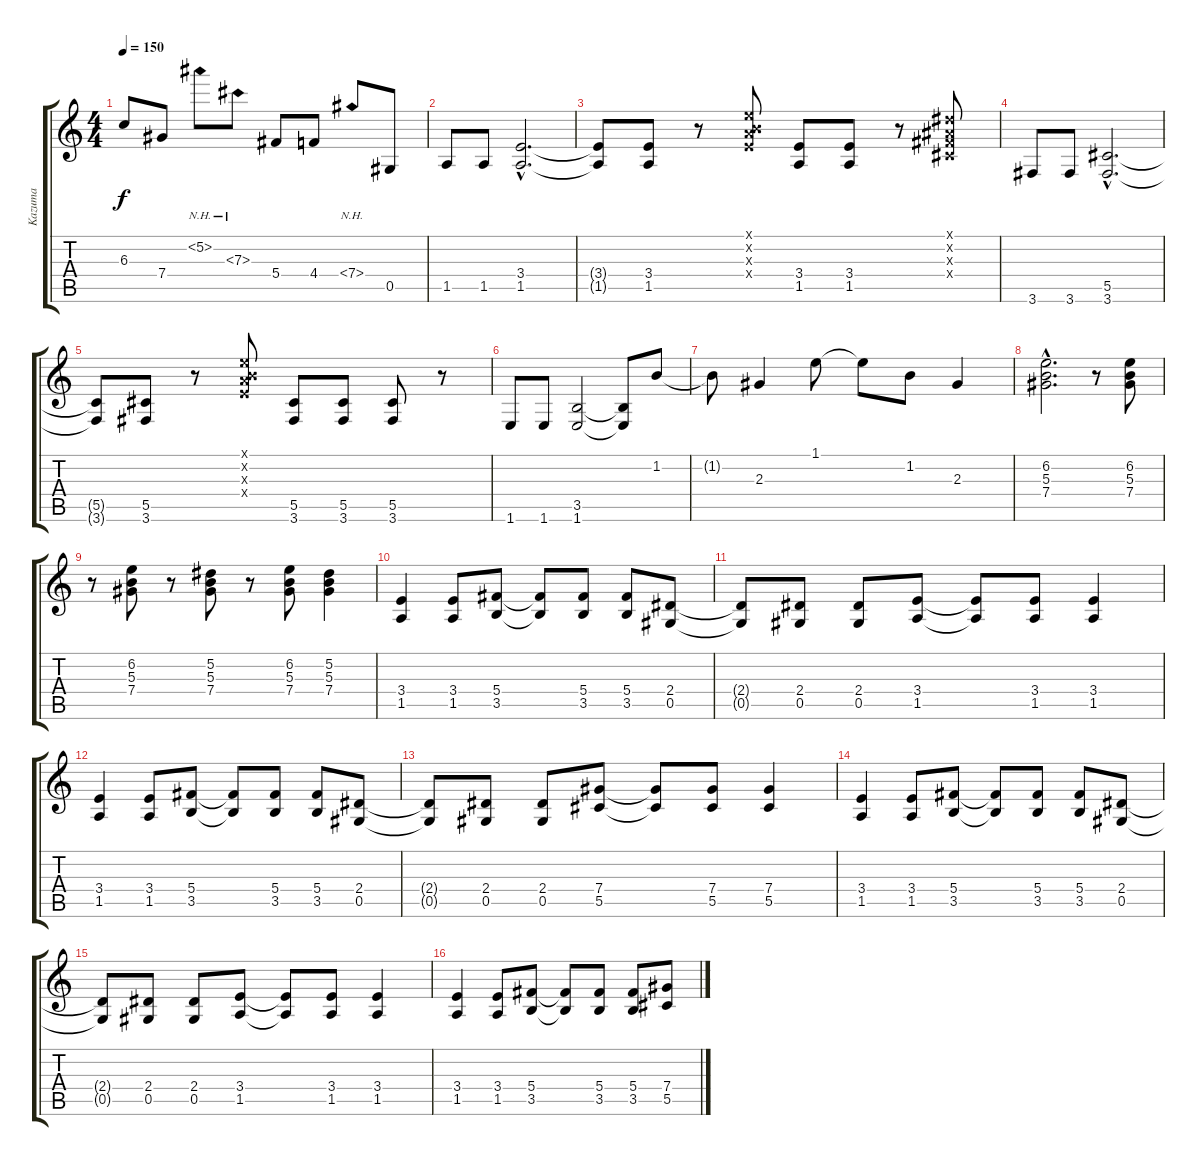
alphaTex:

\track ("Kazuma" "Kazuma") {instrument distortionguitar}
\staff {score tabs}
\tuning (Eb4 Bb3 Gb3 Db3 Ab2 Eb2) {hide}
\ts (4 4)
\tempo 150
\clef g2
\ks c
6.3.8{dy f} 7.4.8 5.2{nh}.8 7.3{nh}.8 5.4.8 4.4.8 7.4{nh}.8 0.5.8 |
1.5.8 1.5.8 (3.4{hac} 1.5{hac}).2{d} |
(3.4{t} 1.5{t}).8 (3.4 1.5).8 r.8 (1.1{x} 1.2{x} 3.3{x} 3.4{x}).8 (3.4 1.5).8 (3.4 1.5).8 r.8 (0.1{x} 0.2{x} 0.3{x} 0.4{x}).8 |
3.6.8 3.6.8 (5.5{hac} 3.6{hac}).2{d} |
(5.5{t} 3.6{t}).8 (5.5 3.6).8 r.8 (1.1{x} 1.2{x} 3.3{x} 3.4{x}).8 (5.5 3.6).8 (5.5 3.6).8 (5.5 3.6).8 r.8 |
1.6.8 1.6.8 (3.5 1.6).2 (3.5{t} 1.6{t}).8 1.2.8 |
1.2{t}.8 2.3.4 1.1.8 1.1{t}.8 1.2.8 2.3.4 |
(6.2{hac} 5.3{hac} 7.4{hac}).2{d} r.8 (6.2 5.3 7.4).8 |
r.8 (6.2 5.3 7.4).8 r.8 (5.2 5.3 7.4).8 r.8 (6.2 5.3 7.4).8 (5.2 5.3 7.4).4 |
(3.4 1.5).4 (3.4 1.5).8 (5.4 3.5).8 (5.4{t} 3.5{t}).8 (5.4 3.5).8 (5.4 3.5).8 (2.4 0.5).8 |
(2.4{t} 0.5{t}).8 (2.4 0.5).8 (2.4 0.5).8 (3.4 1.5).8 (3.4{t} 1.5{t}).8 (3.4 1.5).8 (3.4 1.5).4 |
(3.4 1.5).4 (3.4 1.5).8 (5.4 3.5).8 (5.4{t} 3.5{t}).8 (5.4 3.5).8 (5.4 3.5).8 (2.4 0.5).8 |
(2.4{t} 0.5{t}).8 (2.4 0.5).8 (2.4 0.5).8 (7.4 5.5).8 (7.4{t} 5.5{t}).8 (7.4 5.5).8 (7.4 5.5).4 |
(3.4 1.5).4 (3.4 1.5).8 (5.4 3.5).8 (5.4{t} 3.5{t}).8 (5.4 3.5).8 (5.4 3.5).8 (2.4 0.5).8 |
(2.4{t} 0.5{t}).8 (2.4 0.5).8 (2.4 0.5).8 (3.4 1.5).8 (3.4{t} 1.5{t}).8 (3.4 1.5).8 (3.4 1.5).4 |
(3.4 1.5).4 (3.4 1.5).8 (5.4 3.5).8 (5.4{t} 3.5{t}).8 (5.4 3.5).8 (5.4 3.5).8 (7.4 5.5).8
